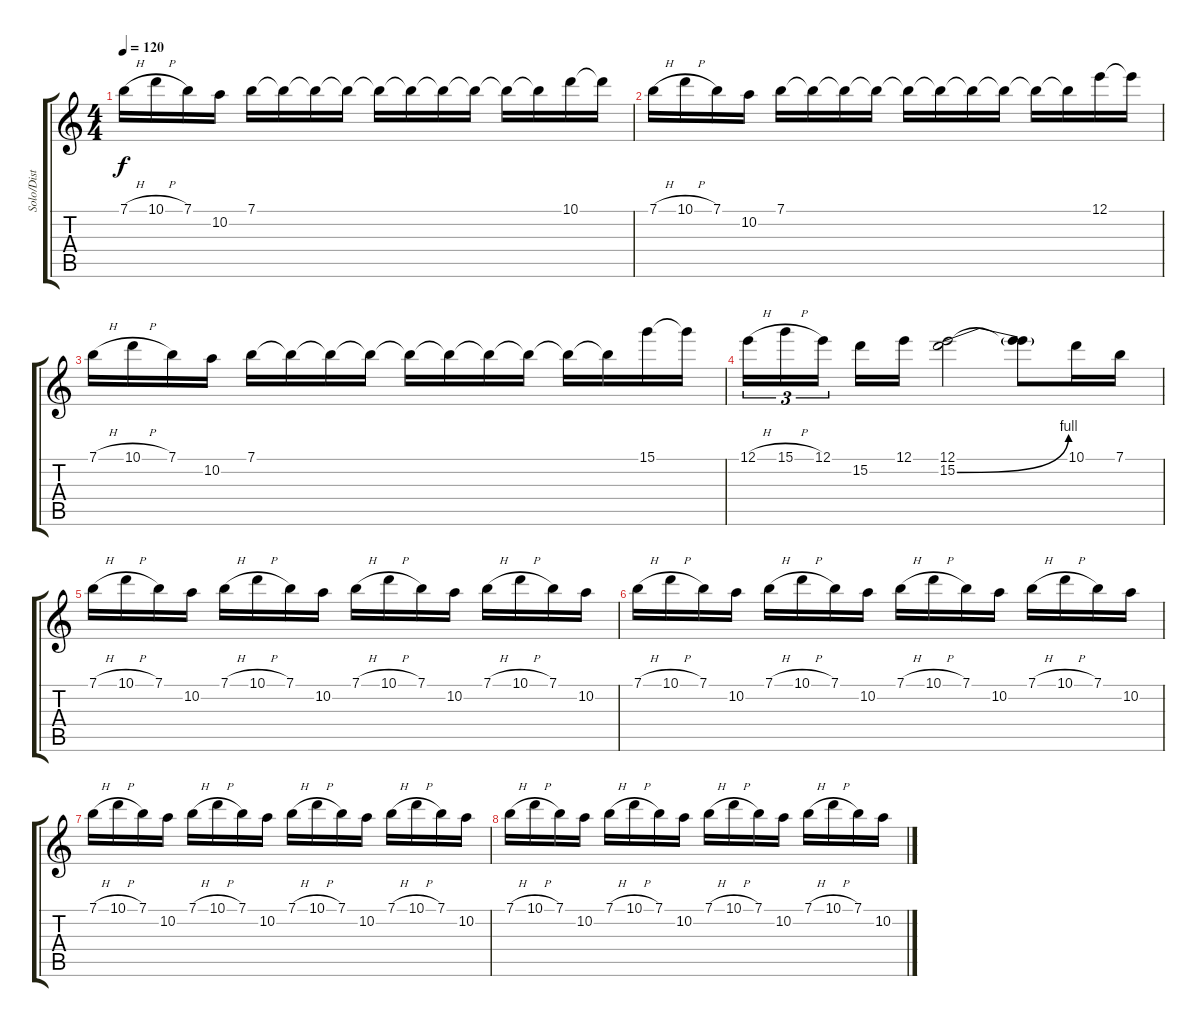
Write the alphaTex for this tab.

\track ("Solo/Dist 1" "Solo/Dist ") {instrument distortionguitar}
\staff {score tabs}
\tuning (E4 B3 G3 D3 A2 E2) {hide}
\ts (4 4)
\tempo 120
\clef g2
\ks c
7.1{h}.16{dy f} 10.1{h}.16 7.1.16 10.2.16 7.1.16 7.1{t}.16 7.1{t}.16 7.1{t}.16 7.1{t}.16 7.1{t}.16 7.1{t}.16 7.1{t}.16 7.1{t}.16 7.1{t}.16 10.1.16 10.1{t}.16 |
7.1{h}.16 10.1{h}.16 7.1.16 10.2.16 7.1.16 7.1{t}.16 7.1{t}.16 7.1{t}.16 7.1{t}.16 7.1{t}.16 7.1{t}.16 7.1{t}.16 7.1{t}.16 7.1{t}.16 12.1.16 12.1{t}.16 |
7.1{h}.16 10.1{h}.16 7.1.16 10.2.16 7.1.16 7.1{t}.16 7.1{t}.16 7.1{t}.16 7.1{t}.16 7.1{t}.16 7.1{t}.16 7.1{t}.16 7.1{t}.16 7.1{t}.16 15.1.16 15.1{t}.16 |
12.1{h}.16{tu (3 2)} 15.1{h}.16{tu (3 2)} 12.1.16{tu (3 2)} 15.2.16 12.1.16 (12.1 15.2{be (bend 0 0 60 4)}).2 (12.1{t} 15.2{t}).8 10.1.16 7.1.16 |
7.1{h}.16{volume 0} 10.1{h}.16 7.1.16 10.2.16 7.1{h}.16 10.1{h}.16 7.1.16 10.2.16 7.1{h}.16 10.1{h}.16 7.1.16 10.2.16 7.1{h}.16 10.1{h}.16 7.1.16 10.2.16 |
7.1{h}.16 10.1{h}.16 7.1.16 10.2.16 7.1{h}.16 10.1{h}.16 7.1.16 10.2.16 7.1{h}.16 10.1{h}.16 7.1.16 10.2.16 7.1{h}.16 10.1{h}.16 7.1.16 10.2.16 |
7.1{h}.16 10.1{h}.16 7.1.16 10.2.16 7.1{h}.16 10.1{h}.16 7.1.16 10.2.16 7.1{h}.16 10.1{h}.16 7.1.16 10.2.16 7.1{h}.16 10.1{h}.16 7.1.16 10.2.16 |
7.1{h}.16 10.1{h}.16 7.1.16 10.2.16 7.1{h}.16 10.1{h}.16 7.1.16 10.2.16 7.1{h}.16 10.1{h}.16 7.1.16 10.2.16 7.1{h}.16 10.1{h}.16 7.1.16 10.2.16
